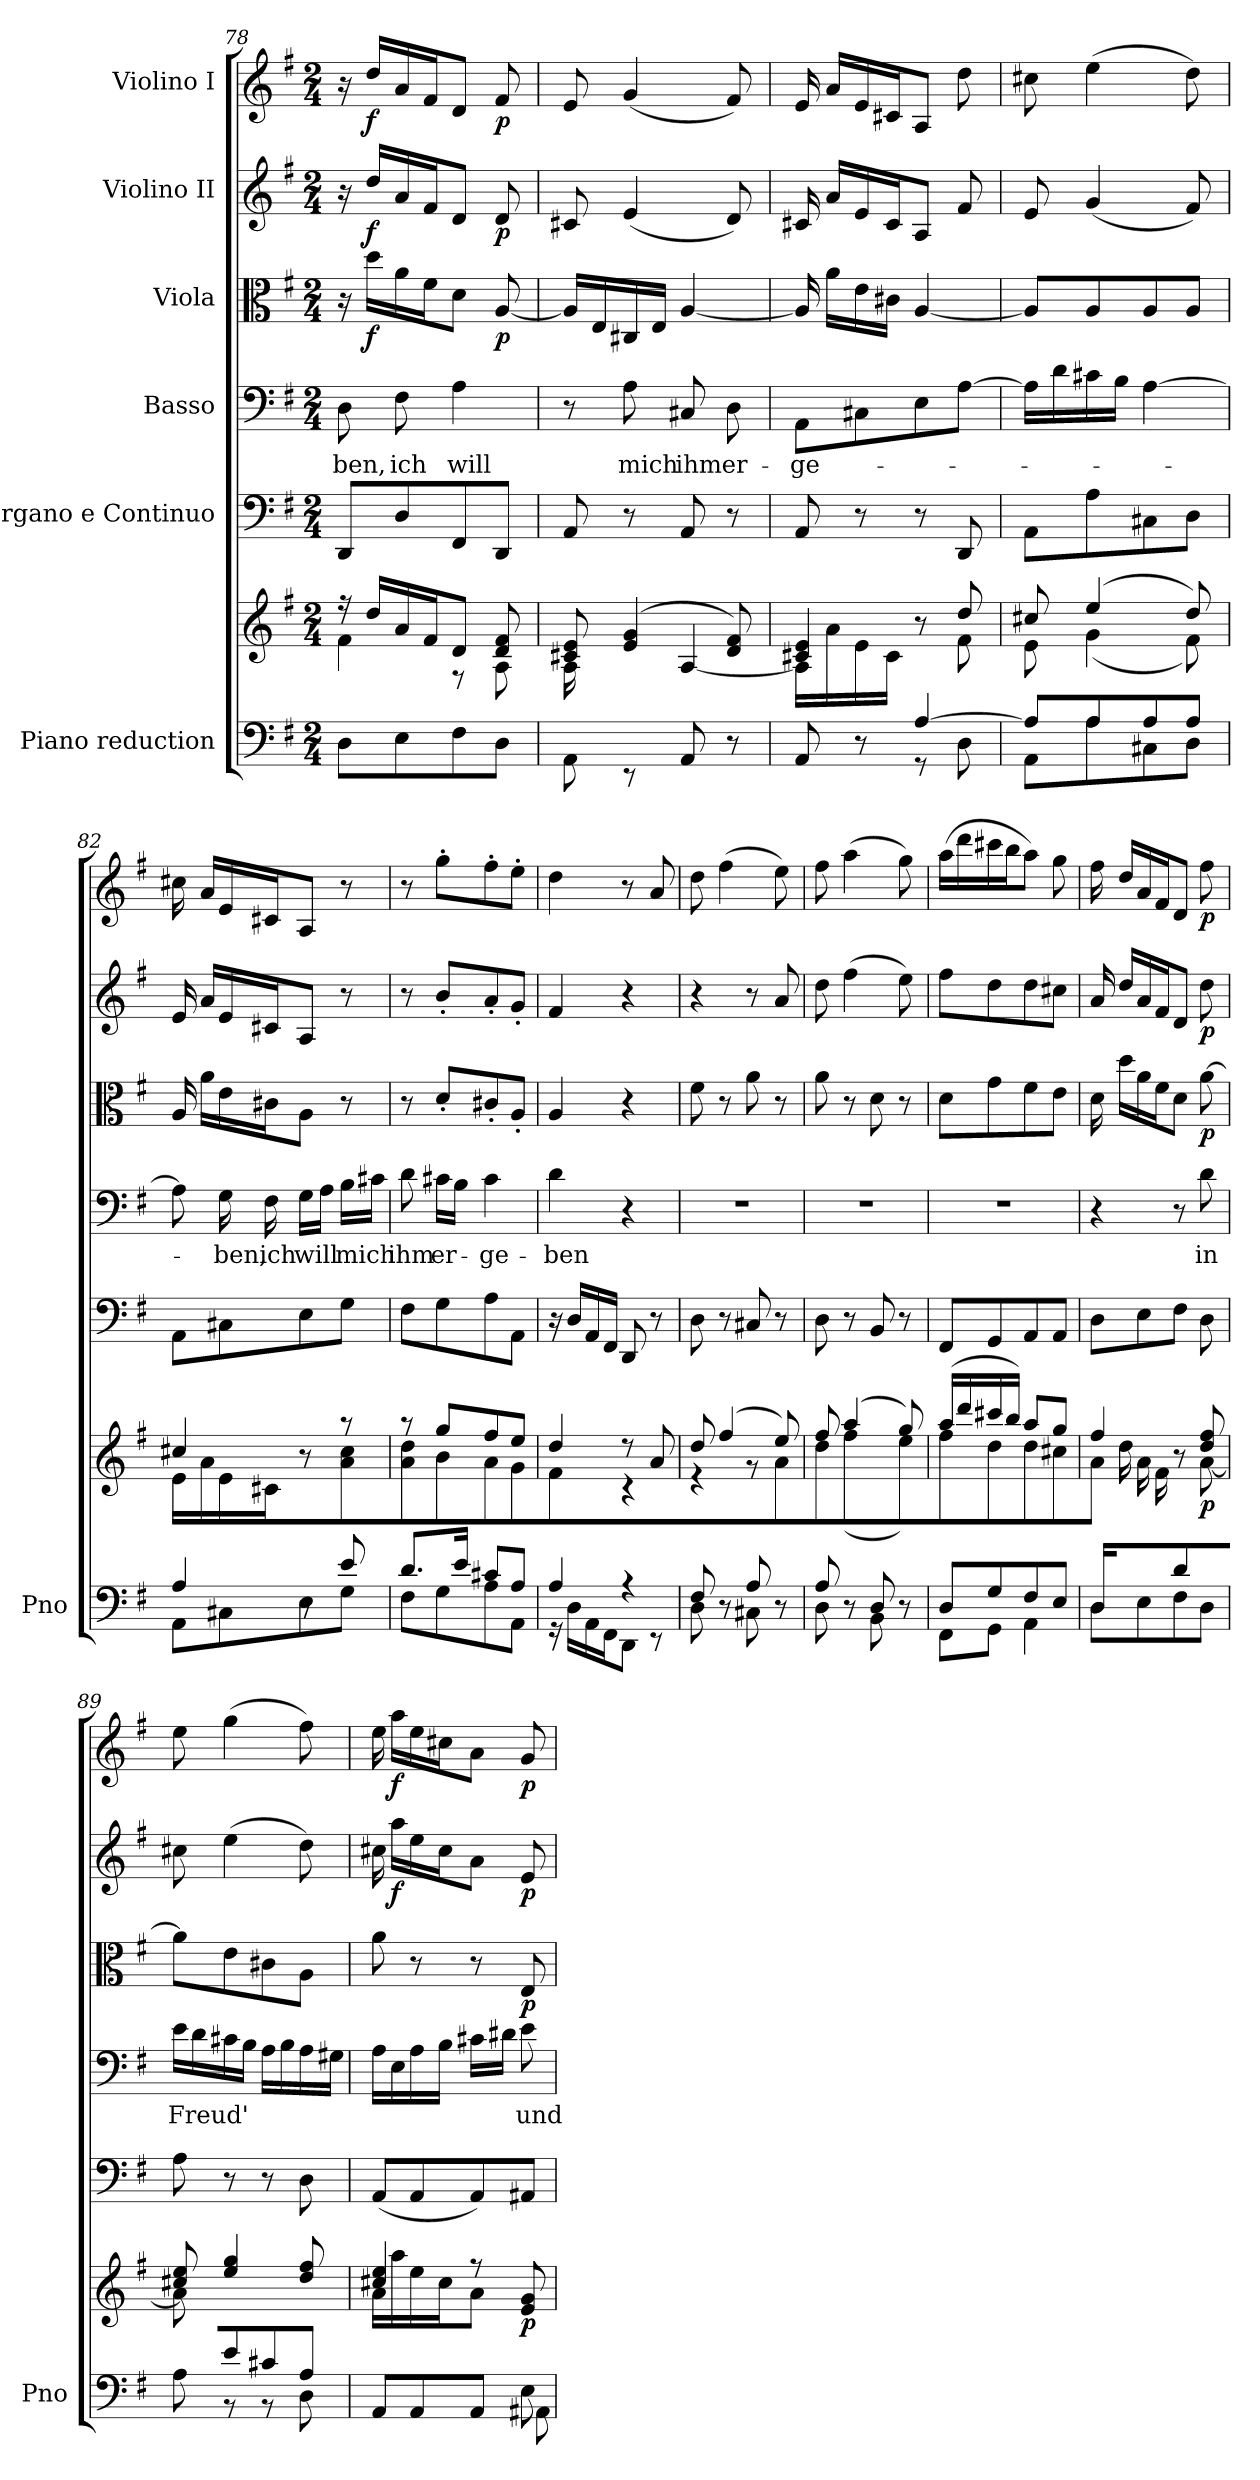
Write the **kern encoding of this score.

**kern	**kern	**dynam	**kern	**kern	**text	**kern	**dynam	**kern	**dynam	**kern	**dynam
*part6	*part6	*part6	*part5	*part4	*part4	*part3	*part3	*part2	*part2	*part1	*part1
*staff7	*staff6	*staff6/7	*staff5	*staff4	*staff4	*staff3	*staff3	*staff2	*staff2	*staff1	*staff1
*I"Piano reduction	*	*	*I"Organo e Continuo	*I"Basso	*	*I"Viola	*	*I"Violino II	*	*I"Violino I	*
*I'Pno	*	*	*	*	*	*	*	*	*	*	*
*clefF4	*clefG2	*	*clefF4	*clefF4	*	*clefC3	*	*clefG2	*	*clefG2	*
*k[f#]	*k[f#]	*	*k[f#]	*k[f#]	*	*k[f#]	*	*k[f#]	*	*k[f#]	*
*M2/4	*M2/4	*	*M2/4	*M2/4	*	*M2/4	*	*M2/4	*	*M2/4	*
=78	=78	=78	=78	=78	=78	=78	=78	=78	=78	=78	=78
*	*^	*	*	*	*	*	*	*	*	*	*
!	!	!	!	!	!	!LO:LY:b	!	!	!	!	!	!
8D\L	16r	4f#\	.	8DD/L	8D\	-ben,	16r	.	16r	.	16r	.
!	!	!	!	!	!	!	!	!LO:DY:b	!	!LO:DY:b	!	!LO:DY:b
.	16dd/LL	.	.	.	.	.	16dd\LL	f	16dd/LL	f	16dd/LL	f
!	!	!	!	!	!	!LO:LY:b	!	!	!	!	!	!
8E\	16a/	.	.	8D/	8F#\	ich	16a\	.	16a/	.	16a/	.
.	16f#/J	.	.	.	.	.	16f#\J	.	16f#/J	.	16f#/J	.
!	!	!	!	!	!	!LO:LY:b	!	!	!	!	!	!
8F#\	8d/J	8r	.	8FF#/	4A\	will	8d\J	.	8d/J	.	8d/J	.
!	!	!	!	!	!	!	!	!LO:DY:b	!	!LO:DY:b	!	!LO:DY:b
8D\J	8d/ 8f#/	8A\	.	8DD/J	.	.	[8A/	p	8d/	p	8f#/	p
=79	=79	=79	=79	=79	=79	=79	=79	=79	=79	=79	=79	=79
*^	*	*	*	*	*	*	*	*	*	*	*	*
16ryy	8AA\	8c#X/ 8e/	16A\LL	.	8AA/	8r	.	16A/LL]	.	8c#X/	.	8e/	.
16E/	.	.	8.ryy	.	.	.	.	16E/	.	.	.	.	.
!	!	!	!	!	!	!	!LO:LY:b	!	!	!	!	!	!
16C#X/	8r	(>4e/ 4g/	.	.	8r	8A\	mich	16C#X/	.	(4e/	.	(4g/	.
16E/JJ	.	.	.	.	.	.	.	16E/JJ	.	.	.	.	.
!	!	!	!	!	!	!	!LO:LY:b	!	!	!	!	!	!
4ryy	8AA/	.	[4A/	.	8AA/	8C#X/	ihm	[4A/	.	.	.	.	.
!	!	!	!	!	!	!	!LO:LY:b	!	!	!	!	!	!
.	8r	8d/ 8f#/)	.	.	8r	8D\	er-	.	.	8d/)	.	8f#/)	.
=80	=80	=80	=80	=80	=80	=80	=80	=80	=80	=80	=80	=80	=80
!	!	!	!	!	!	!	!LO:LY:b	!	!	!	!	!	!
4ryy	8AA/	4c#X/ 4e/	16A\LL]	.	8AA/	8AA\L	-ge-	16A/]	.	16c#X/	.	16e/	.
.	.	.	16a\	.	.	.	.	16a\LL	.	16a/LL	.	16a/LL	.
.	8r	.	16e\	.	8r	8C#X\	.	16e\	.	16e/	.	16e/	.
.	.	.	16c#\JJ	.	.	.	.	16c#X\JJ	.	16c#/J	.	16c#X/J	.
[4A/	8r	8r	8ryy	.	8r	8E\	.	[4A/	.	8A/J	.	8A/J	.
.	8D\	8dd/	8f#\	.	8DD/	[8A\J	.	.	.	8f#/	.	8dd\	.
=81	=81	=81	=81	=81	=81	=81	=81	=81	=81	=81	=81	=81	=81
8A/L]	8AA\L	8cc#X/	8e\	.	8AA\L	16A\LL]	.	8A/L]	.	8e/	.	8cc#X\	.
.	.	.	.	.	.	16d\	.	.	.	.	.	.	.
8A/	8A\	(4ee/	(4g\	.	8A\	16c#X\	.	8A/	.	(4g/	.	(4ee\	.
.	.	.	.	.	.	16B\JJ	.	.	.	.	.	.	.
8A/	8C#X\	.	.	.	8C#X\	[4A\	.	8A/	.	.	.	.	.
8A/J	8D\J	8dd/)	8f#\)	.	8D\J	.	.	8A/J	.	8f#/)	.	8dd\)	.
!!LO:LB:g=z
=82	=82	=82	=82	=82	=82	=82	=82	=82	=82	=82	=82	=82	=82
*	*^	*	*	*	*	*	*	*	*	*	*	*	*
4ryy	4A/	8AA\L	4cc#X/	16e\LL	.	8AA\L	8A\]	.	16A/	.	16e/	.	16cc#X\	.
.	.	.	.	16a\	.	.	.	.	16a\LL	.	16a/LL	.	16a/LL	.
!	!	!	!	!	!	!	!	!LO:LY:b	!	!	!	!	!	!
.	.	8C#X\	.	16e\	.	8C#X\	16G\	-ben,	16e\	.	16e/	.	16e/	.
!	!	!	!	!	!	!	!	!LO:LY:b	!	!	!	!	!	!
.	.	.	.	16c#X\J	.	.	16F#\	ich	16c#X\J	.	16c#X/J	.	16c#X/J	.
!	!	!	!	!	!	!	!	!LO:LY:b	!	!	!	!	!	!
8A/J	8r	8E\	8r	8ryy	.	8E\	16G\LL	will	8A\J	.	8A/J	.	8A/J	.
.	.	.	.	.	.	.	16A\JJ	.	.	.	.	.	.	.
!	!	!	!	!	!	!	!	!LO:LY:b	!	!	!	!	!	!
8ryy	8e/	8G\J	8r	8a\ 8cc#\	.	8G\J	16B\LL	mich	8r	.	8r	.	8r	.
.	.	.	.	.	.	.	16c#X\JJ	.	.	.	.	.	.	.
*	*v	*v	*	*	*	*	*	*	*	*	*	*	*	*
=83	=83	=83	=83	=83	=83	=83	=83	=83	=83	=83	=83	=83	=83
!	!	!	!	!	!	!	!LO:LY:b	!	!	!	!	!	!
8.d/L	8F#\L	8r	8a\ 8dd\	.	8F#\L	8d\	ihm	8r	.	8r	.	8r	.
!	!	!	!	!	!	!	!LO:LY:b	!	!	!	!	!	!
.	8G\	8gg/L	8b\L	.	8G\	16c#X\LL	er-	8d'/L	.	8b'/L	.	8gg'\L	.
16e/Jk	.	.	.	.	.	16B\JJ	.	.	.	.	.	.	.
!	!	!	!	!	!	!	!LO:LY:b	!	!	!	!	!	!
8c#X/L	8A\	8ff#/	8a\	.	8A\	4c#\	-ge-	8c#X'/	.	8a'/	.	8ff#'\	.
8A/J	8AA\J	8ee/J	8g\J	.	8AA\J	.	.	8A'/J	.	8g'/J	.	8ee'\J	.
=84	=84	=84	=84	=84	=84	=84	=84	=84	=84	=84	=84	=84	=84
!	!	!	!	!	!	!	!LO:LY:b	!	!	!	!	!	!
4A/	16r	4dd/	4f#\	.	16r	4d\	-ben	4A/	.	4f#/	.	4dd\	.
.	16D\LL	.	.	.	16D/LL	.	.	.	.	.	.	.	.
.	16AA\	.	.	.	16AA/	.	.	.	.	.	.	.	.
.	16FF#\J	.	.	.	16FF#/JJ	.	.	.	.	.	.	.	.
4r	8DD\J	8r	4r	.	8DD/	4r	.	4r	.	4r	.	8r	.
.	8r	8a/	.	.	8r	.	.	.	.	.	.	8a/	.
=85	=85	=85	=85	=85	=85	=85	=85	=85	=85	=85	=85	=85	=85
8F#/	8D\	8dd/	4r	.	8D\	2r	.	8f#\	.	4r	.	8dd\	.
8r	8ryy	(4ff#/	.	.	8r	.	.	8r	.	.	.	(4ff#\	.
8A/	8C#X\	.	8r	.	8C#X/	.	.	8a\	.	8r	.	.	.
8r	8ryy	8ee/)	8a\	.	8r	.	.	8r	.	8a/	.	8ee\)	.
=86	=86	=86	=86	=86	=86	=86	=86	=86	=86	=86	=86	=86	=86
8A/	8D\	8ff#/	8dd\	.	8D\	2r	.	8a\	.	8dd\	.	8ff#\	.
8r	8ryy	(4aa/	(4ff#\	.	8r	.	.	8r	.	(4ff#\	.	(4aa\	.
8D/	8BB\	.	.	.	8BB/	.	.	8d\	.	.	.	.	.
8r	8ryy	8gg/)	8ee\)	.	8r	.	.	8r	.	8ee\)	.	8gg\)	.
=87	=87	=87	=87	=87	=87	=87	=87	=87	=87	=87	=87	=87	=87
8D/L	8FF#\L	(16aa/LL	8ff#\L	.	8FF#/L	2r	.	8d\L	.	8ff#\L	.	(16aa\LL	.
.	.	16ddd/	.	.	.	.	.	.	.	.	.	16ddd\	.
8G/	8GG\J	16ccc#X/	8dd\	.	8GG/	.	.	8g\	.	8dd\	.	16ccc#X\	.
.	.	16bb/JJ)	.	.	.	.	.	.	.	.	.	16bb\J	.
8F#/	4AA\	8aa/L	8dd\	.	8AA/	.	.	8f#\	.	8dd\	.	8aa\J)	.
8E/J	.	8gg/J	8cc#X\J	.	8AA/J	.	.	8e\J	.	8cc#X\J	.	8gg\	.
=88	=88	=88	=88	=88	=88	=88	=88	=88	=88	=88	=88	=88	=88
*	*	*	*^	*	*	*	*	*	*	*	*	*	*
16D/LL	8D\L	4ff#/	4a\	16ryy	.	8D\L	4r	.	16d\	.	16a/	.	16ff#\	.
8.ryy	.	.	.	16dd\	.	.	.	.	16dd\LL	.	16dd/LL	.	16dd/LL	.
.	8E\	.	.	16a\	.	8E\	.	.	16a\	.	16a/	.	16a/	.
.	.	.	.	16f#\J	.	.	.	.	16f#\J	.	16f#/J	.	16f#/J	.
8d/J	8F#\	8r	8ryy	4ryy	.	8F#\J	8r	.	8d\J	.	8d/J	.	8d/J	.
!	!	!	!	!	!LO:DY:b	!	!	!LO:LY:b	!	!LO:DY:b	!	!LO:DY:b	!	!LO:DY:b
8ryy	8D\J	8dd/ 8ff#/	[8a\	.	p	8D\	8d\	in	[8a\	p	8dd\	p	8ff#\	p
*	*	*	*v	*v	*	*	*	*	*	*	*	*	*	*
=89	=89	=89	=89	=89	=89	=89	=89	=89	=89	=89	=89	=89	=89
!	!	!	!	!	!	!	!LO:LY:b	!	!	!	!	!	!
8ryy	8A\	8cc#X/ 8ee/	8a\L]	.	8A\	16e\LL	Freud'	8a\L]	.	8cc#X\	.	8ee\	.
.	.	.	.	.	.	16d\	.	.	.	.	.	.	.
8e/	8r	4ee/ 4gg/	4.ryy	.	8r	16c#X\	.	8e\	.	(4ee\	.	(4gg\	.
.	.	.	.	.	.	16B\JJ	.	.	.	.	.	.	.
8c#X/	8r	.	.	.	8r	16A\LL	.	8c#X\	.	.	.	.	.
.	.	.	.	.	.	16B\	.	.	.	.	.	.	.
8A/J	8D\	8dd/ 8ff#/	.	.	8D\	16A\	.	8A\J	.	8dd\)	.	8ff#\)	.
.	.	.	.	.	.	16G#X\JJ	.	.	.	.	.	.	.
!!LO:PB:g=z
=90	=90	=90	=90	=90	=90	=90	=90	=90	=90	=90	=90	=90	=90
4.ryy	8AA/L	4cc#X/ 4ee/	16a\LL	.	(8AA/L	16A\LL	.	8a\	.	16cc#X\	.	16ee\	.
!	!	!	!	!	!	!	!	!	!	!	!LO:DY:b	!	!LO:DY:b
.	.	.	16aa\	.	.	16E\	.	.	.	16aa\LL	f	16aa\LL	f
.	8AA/	.	16ee\	.	8AA/	16A\	.	8r	.	16ee\	.	16ee\	.
.	.	.	16cc#\J	.	.	16B\JJ	.	.	.	16cc#\J	.	16cc#X\J	.
.	8AA/J	8r	8a\J	.	8AA/)	16c#X\LL	.	8r	.	8a\J	.	8a\J	.
.	.	.	.	.	.	16d#X\JJ	.	.	.	.	.	.	.
!	!	!	!	!LO:DY:b	!	!	!LO:LY:b	!	!LO:DY:b	!	!LO:DY:b	!	!LO:DY:b
8E\	8AA#X\	8e/ 8g/	8ryy	p	8AA#X/J	8e\	und	8E/	p	8e/	p	8g/	p
*v	*v	*	*	*	*	*	*	*	*	*	*	*	*
*	*v	*v	*	*	*	*	*	*	*	*	*	*
=	=	=	=	=	=	=	=	=	=	=	=
*-	*-	*-	*-	*-	*-	*-	*-	*-	*-	*-	*-
